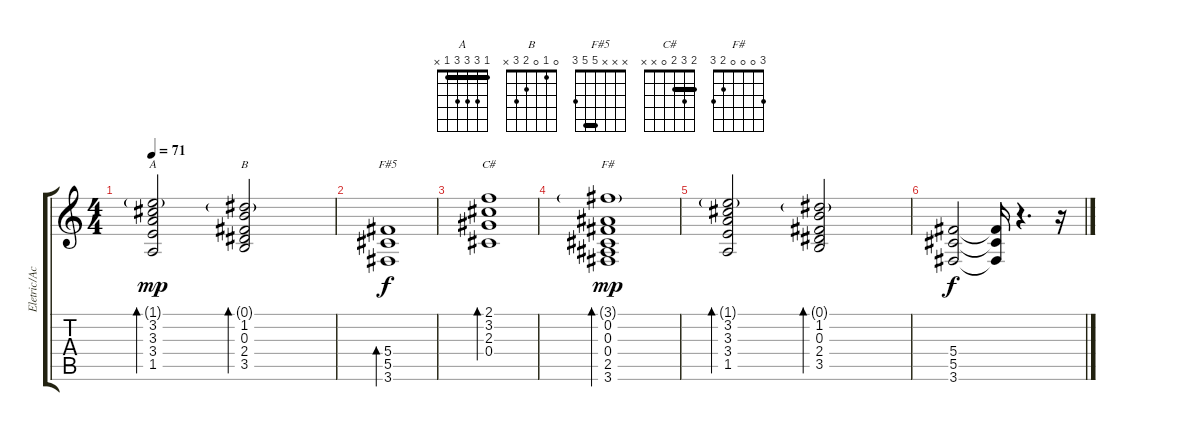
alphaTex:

\track ("Eletric/Acoustic Guitar (Clean)" "Eletric/Ac") {instrument electricguitarclean}
\staff {score tabs}
\tuning (Eb4 Bb3 Gb3 Db3 Ab2 Eb2) {hide}
\chord ("A" 1 3 3 3 1 x) {barre 1}
\chord ("B" 0 1 0 2 3 x)
\chord ("F#5" x x x 5 5 3) {barre 5}
\chord ("C#" 2 3 2 0 x x) {barre 2}
\chord ("F#" 3 0 0 0 2 3)
\ts (4 4)
\tempo 71
\clef g2
\ks c
(1.1{g} 3.2 3.3 3.4 1.5).2{bd 120 ch "A" dy mp} (0.1{g} 1.2 0.3 2.4 3.5).2{bd 60 ch "B"} |
(5.4 5.5 3.6).1{bd 60 ch "F#5" dy f volume 10 balance 8} |
(2.1 3.2 2.3 0.4).1{bd 120 ch "C#"} |
(3.1{g} 0.2 0.3 0.4 2.5 3.6).1{bd 120 ch "F#" dy mp} |
(1.1{g} 3.2 3.3 3.4 1.5).2{bd 120} (0.1{g} 1.2 0.3 2.4 3.5).2{bd 60} |
(5.4 5.5 3.6).2{dy f} (5.4{t} 5.5{t} 3.6{t}).16 r.4{d} r.16
